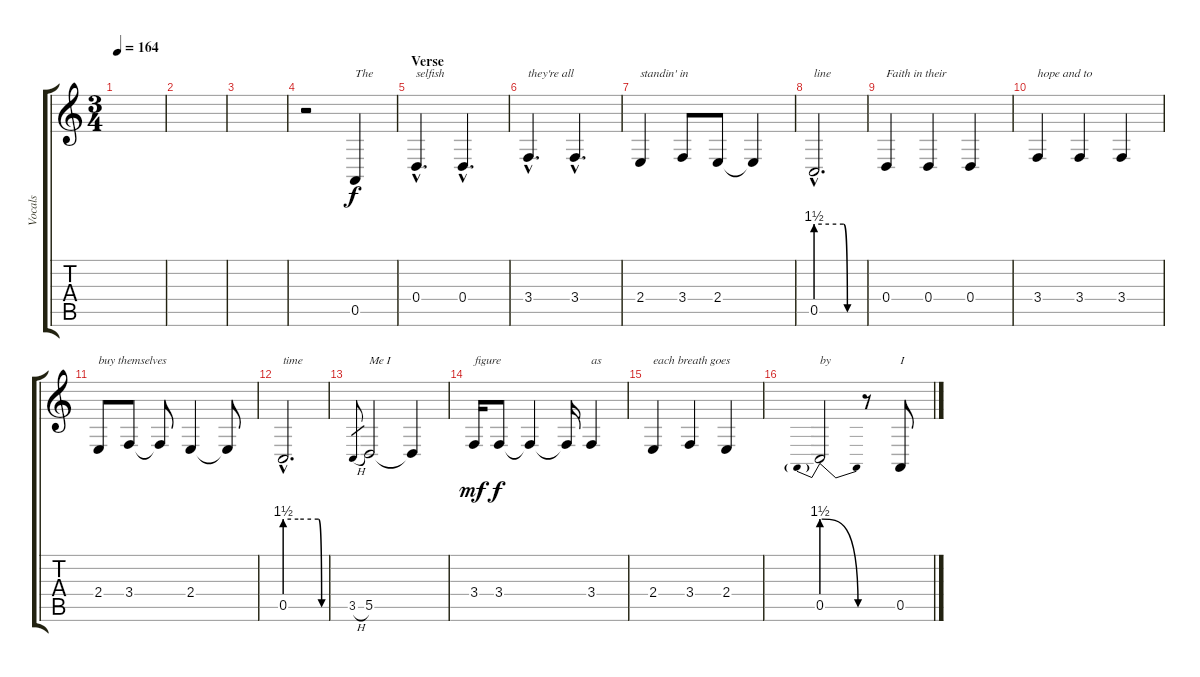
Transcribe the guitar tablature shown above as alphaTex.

\track ("Vocals" "Vocals") {instrument lead1square}
\staff {score tabs}
\tuning (E4 B3 G3 D3 A2 E2) {hide}
\ts (3 4)
\tempo 164
\clef g2
\ks c
|
|
|
r.2 0.5.4{txt "The"} |
\section ("" "Verse")
0.4{hac}.4{d txt "selfish"} 0.4{hac}.4{d} |
3.4{hac}.4{d txt "they're all"} 3.4{hac}.4{d} |
2.4.4{txt "standin' in"} 3.4.8 2.4.8 2.4{t}.4 |
0.5{be (custom 0 6 35 6 40 0 60 0) hac}.2{d txt "line"} |
0.4.4{txt "Faith in their"} 0.4.4 0.4.4 |
3.4.4{txt "hope and to"} 3.4.4 3.4.4 |
2.4.8{txt "buy themselves"} 3.4.8 3.4{t}.8 2.4.4 2.4{t}.8 |
0.5{be (custom 0 6 20 6 50 6 55 0 60 0) hac}.2{d txt "time"} |
3.5{h}.8{gr} 5.5.2{txt "Me I"} 5.5{t}.4 |
3.4.16{txt "figure" dy mf} 3.4.8{dy f} 3.4{t}.4 3.4{t}.16 3.4.4{txt "as"} |
2.4.4{txt "each breath goes"} 3.4.4 2.4.4 |
0.5{be (prebendrelease 0 6 60 0)}.2{txt "by"} r.8 0.5.8{txt "I"}
